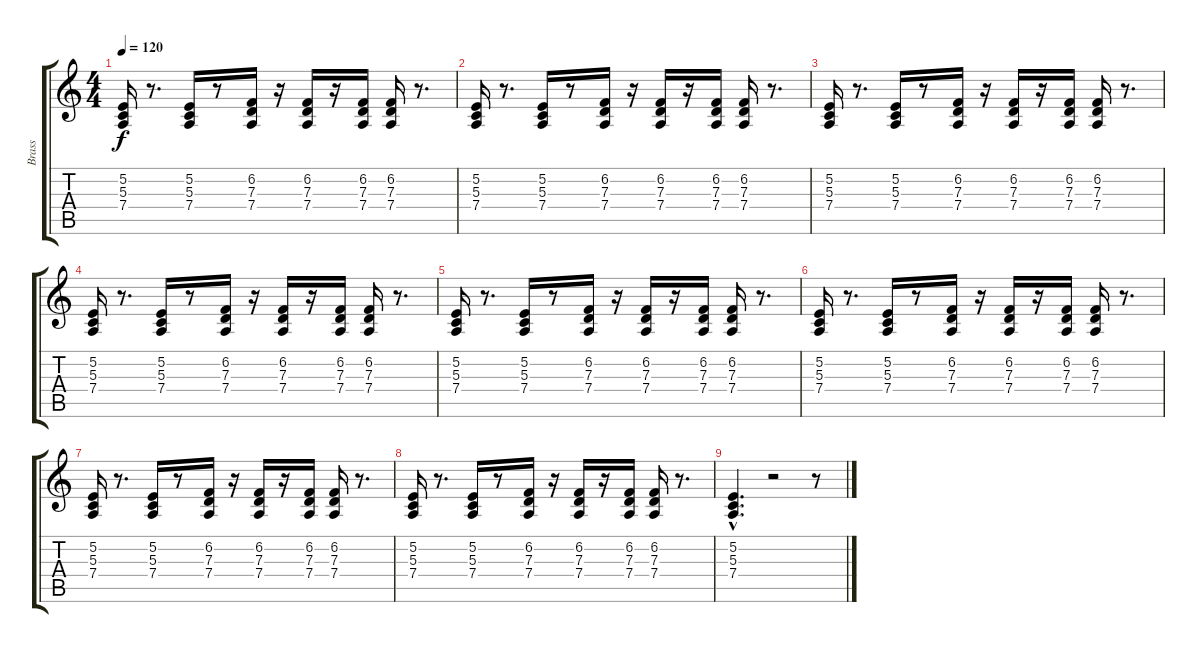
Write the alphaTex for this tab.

\track ("Brass" "Brass") {instrument lead1square}
\staff {score tabs}
\tuning (E4 B3 G3 D3 A2 E2) {hide}
\ts (4 4)
\tempo 120
\clef g2
\ks c
(5.2 5.3 7.4).16{dy f} r.8{d} (5.2 5.3 7.4).16 r.8 (6.2 7.3 7.4).16 r.16 (6.2 7.3 7.4).16 r.16 (6.2 7.3 7.4).16 (6.2 7.3 7.4).16 r.8{d} |
(5.2 5.3 7.4).16 r.8{d} (5.2 5.3 7.4).16 r.8 (6.2 7.3 7.4).16 r.16 (6.2 7.3 7.4).16 r.16 (6.2 7.3 7.4).16 (6.2 7.3 7.4).16 r.8{d} |
(5.2 5.3 7.4).16 r.8{d} (5.2 5.3 7.4).16 r.8 (6.2 7.3 7.4).16 r.16 (6.2 7.3 7.4).16 r.16 (6.2 7.3 7.4).16 (6.2 7.3 7.4).16 r.8{d} |
(5.2 5.3 7.4).16 r.8{d} (5.2 5.3 7.4).16 r.8 (6.2 7.3 7.4).16 r.16 (6.2 7.3 7.4).16 r.16 (6.2 7.3 7.4).16 (6.2 7.3 7.4).16 r.8{d} |
(5.2 5.3 7.4).16 r.8{d} (5.2 5.3 7.4).16 r.8 (6.2 7.3 7.4).16 r.16 (6.2 7.3 7.4).16 r.16 (6.2 7.3 7.4).16 (6.2 7.3 7.4).16 r.8{d} |
(5.2 5.3 7.4).16 r.8{d} (5.2 5.3 7.4).16 r.8 (6.2 7.3 7.4).16 r.16 (6.2 7.3 7.4).16 r.16 (6.2 7.3 7.4).16 (6.2 7.3 7.4).16 r.8{d} |
(5.2 5.3 7.4).16 r.8{d} (5.2 5.3 7.4).16 r.8 (6.2 7.3 7.4).16 r.16 (6.2 7.3 7.4).16 r.16 (6.2 7.3 7.4).16 (6.2 7.3 7.4).16 r.8{d} |
(5.2 5.3 7.4).16 r.8{d} (5.2 5.3 7.4).16 r.8 (6.2 7.3 7.4).16 r.16 (6.2 7.3 7.4).16 r.16 (6.2 7.3 7.4).16 (6.2 7.3 7.4).16 r.8{d} |
(5.2{hac} 5.3{hac} 7.4{hac}).4{d} r.2 r.8
